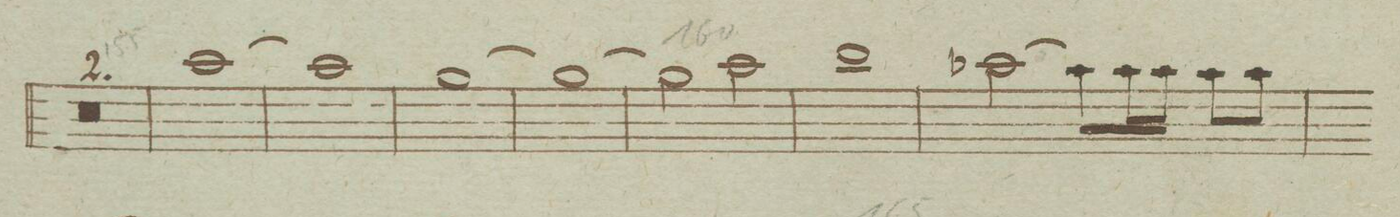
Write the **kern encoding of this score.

**kern	**dynam
*I"Clarinetto 1o. in B	*
*clefG2	*
*k[b-e-a-]	*
*met(c)	*
*M4/4	*
0r	.
=151	=151
=152	=152
[1gg	.
=153	=153
1gg]	.
=154	=154
[1ff	.
=155	=155
1ff_	.
=156	=156
2ff\]	.
2gg\	.
=157	=157
1aa-	.
=158	=158
(2gg-X\	.
8gg-\L)	.
16gg-\L	.
16gg-\JJ	.
8gg-\L	.
8gg-\J	.
=159	=159
*-	*-
